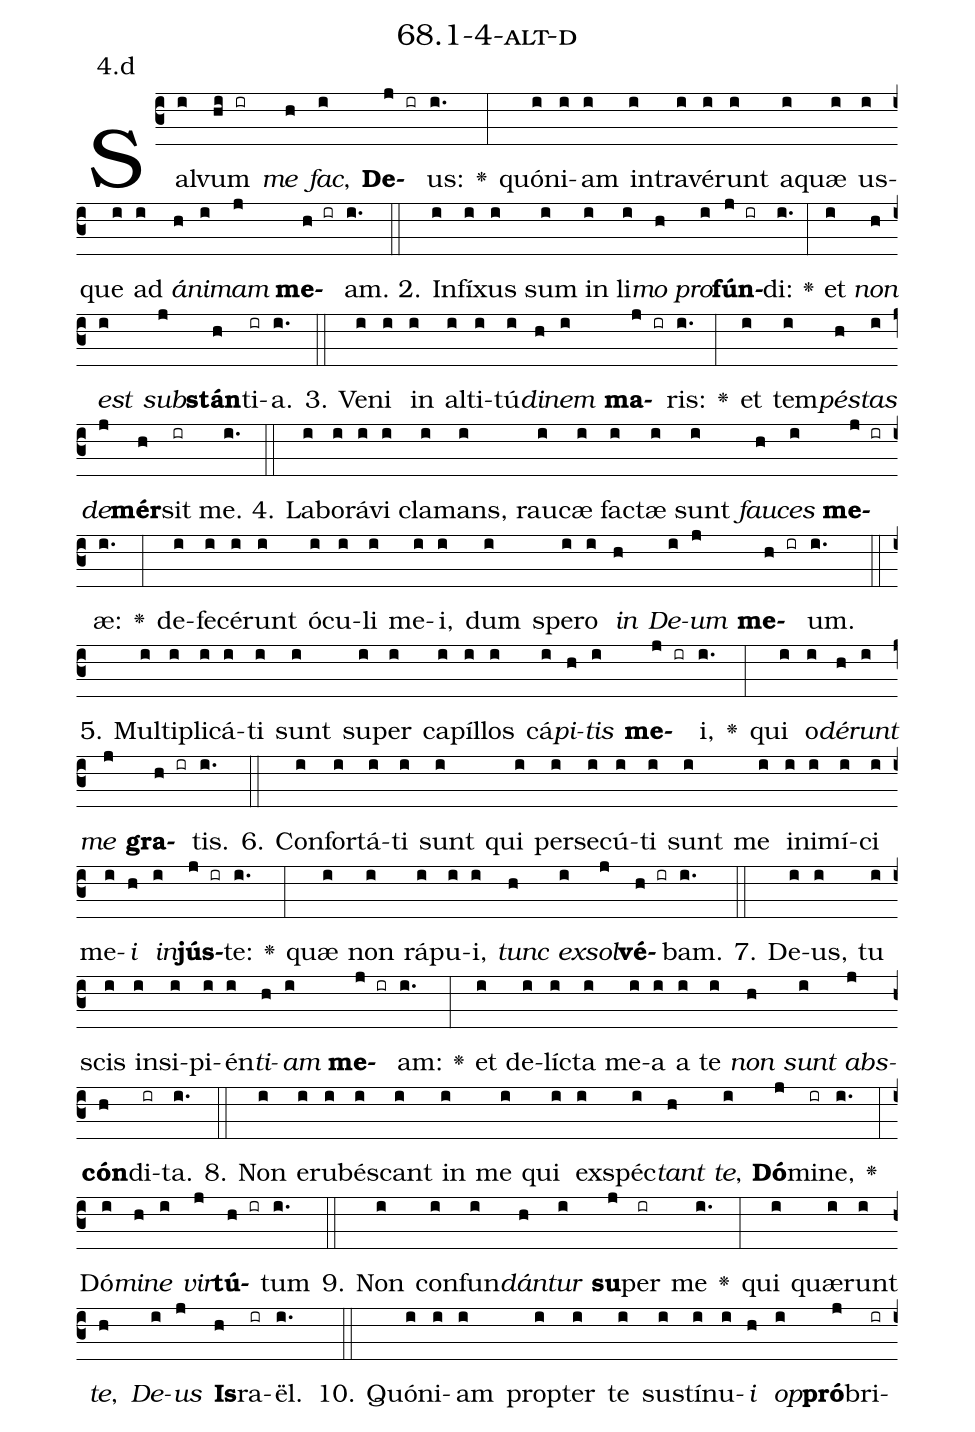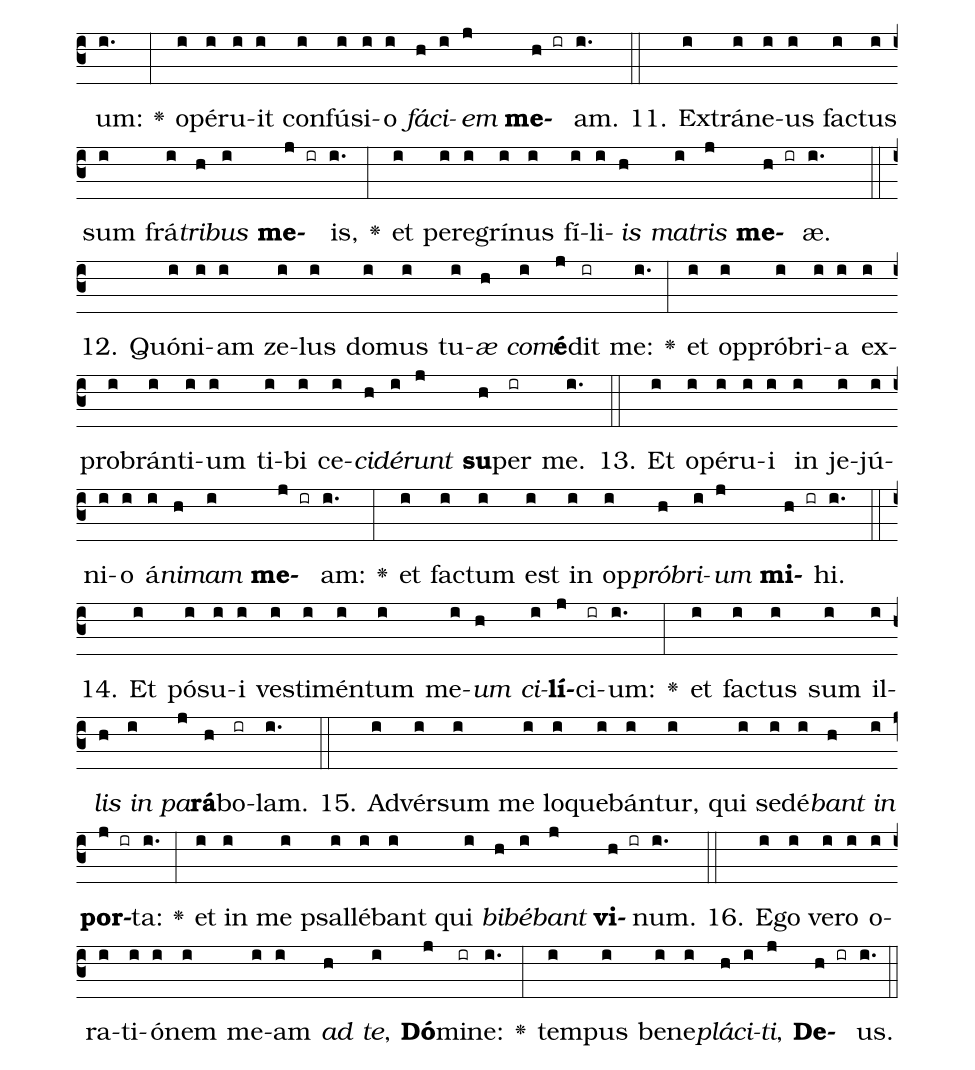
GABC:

name: 68.1-4-alt-d;
annotation: 4.d;
%%
(c3)Sal(i)vum(hi ir) <i>me</i>(h) <i>fac</i>,(i) <b>De</b>(j ir)us:(i.) <v>\greheightstar</v>(:) quón(i)i(i)am(i) in(i)tra(i)vé(i)runt(i) a(i)quæ(i) us(i)que(i) ad(i) <i>á</i>(h)<i>ni</i>(i)<i>mam</i>(j) <b>me</b>(h ir)am.(i.) (::)
2. In(i)fí(i)xus(i) sum(i) in(i) li(i)<i>mo</i>(h) <i>pro</i>(i)<b>fún</b>(j ir)di:(i.) <v>\greheightstar</v>(:) et(i) <i>non</i>(h) <i>est</i>(i) <i>sub</i>(j)<b>stán</b>(h)ti(ir)a.(i.) (::)
3. Ve(i)ni(i) in(i) al(i)ti(i)tú(i)<i>di</i>(h)<i>nem</i>(i) <b>ma</b>(j ir)ris:(i.) <v>\greheightstar</v>(:) et(i) tem(i)<i>pés</i>(h)<i>tas</i>(i) <i>de</i>(j)<b>mér</b>(h)sit(ir) me.(i.) (::)
4. La(i)bo(i)rá(i)vi(i) cla(i)mans,(i) rau(i)cæ(i) fac(i)tæ(i) sunt(i) <i>fau</i>(h)<i>ces</i>(i) <b>me</b>(j ir)æ:(i.) <v>\greheightstar</v>(:) de(i)fe(i)cé(i)runt(i) ó(i)cu(i)li(i) me(i)i,(i) dum(i) spe(i)ro(i) <i>in</i>(h) <i>De</i>(i)<i>um</i>(j) <b>me</b>(h ir)um.(i.) (::)
5. Mul(i)ti(i)pli(i)cá(i)ti(i) sunt(i) su(i)per(i) ca(i)píl(i)los(i) cá(i)<i>pi</i>(h)<i>tis</i>(i) <b>me</b>(j ir)i,(i.) <v>\greheightstar</v>(:) qui(i) o(i)<i>dé</i>(h)<i>runt</i>(i) <i>me</i>(j) <b>gra</b>(h ir)tis.(i.) (::)
6. Con(i)for(i)tá(i)ti(i) sunt(i) qui(i) per(i)se(i)cú(i)ti(i) sunt(i) me(i) in(i)i(i)mí(i)ci(i) me(i)<i>i</i>(h) <i>in</i>(i)<b>jús</b>(j ir)te:(i.) <v>\greheightstar</v>(:) quæ(i) non(i) rá(i)pu(i)i,(i) <i>tunc</i>(h) <i>ex</i>(i)<i>sol</i>(j)<b>vé</b>(h ir)bam.(i.) (::)
7. De(i)us,(i) tu(i) scis(i) in(i)si(i)pi(i)én(i)<i>ti</i>(h)<i>am</i>(i) <b>me</b>(j ir)am:(i.) <v>\greheightstar</v>(:) et(i) de(i)líc(i)ta(i) me(i)a(i) a(i) te(i) <i>non</i>(h) <i>sunt</i>(i) <i>abs</i>(j)<b>cón</b>(h)di(ir)ta.(i.) (::)
8. Non(i) e(i)ru(i)bés(i)cant(i) in(i) me(i) qui(i) ex(i)spéc(i)<i>tant</i>(h) <i>te</i>,(i) <b>Dó</b>(j)mi(ir)ne,(i.) <v>\greheightstar</v>(:) Dó(i)<i>mi</i>(h)<i>ne</i>(i) <i>vir</i>(j)<b>tú</b>(h ir)tum(i.) (::)
9. Non(i) con(i)fun(i)<i>dán</i>(h)<i>tur</i>(i) <b>su</b>(j)per(ir) me(i.) <v>\greheightstar</v>(:) qui(i) quæ(i)runt(i) <i>te</i>,(h) <i>De</i>(i)<i>us</i>(j) <b>Is</b>(h)ra(ir)ël.(i.) (::)
10. Quón(i)i(i)am(i) prop(i)ter(i) te(i) sus(i)tí(i)nu(i)<i>i</i>(h) <i>op</i>(i)<b>pró</b>(j)bri(ir)um:(i.) <v>\greheightstar</v>(:) o(i)pé(i)ru(i)it(i) con(i)fú(i)si(i)o(i) <i>fá</i>(h)<i>ci</i>(i)<i>em</i>(j) <b>me</b>(h ir)am.(i.) (::)
11. Ex(i)trá(i)ne(i)us(i) fac(i)tus(i) sum(i) frá(i)<i>tri</i>(h)<i>bus</i>(i) <b>me</b>(j ir)is,(i.) <v>\greheightstar</v>(:) et(i) per(i)e(i)grí(i)nus(i) fí(i)li(i)<i>is</i>(h) <i>ma</i>(i)<i>tris</i>(j) <b>me</b>(h ir)æ.(i.) (::)
12. Quón(i)i(i)am(i) ze(i)lus(i) do(i)mus(i) tu(i)<i>æ</i>(h) <i>com</i>(i)<b>é</b>(j)dit(ir) me:(i.) <v>\greheightstar</v>(:) et(i) op(i)pró(i)bri(i)a(i) ex(i)pro(i)brán(i)ti(i)um(i) ti(i)bi(i) ce(i)<i>ci</i>(h)<i>dé</i>(i)<i>runt</i>(j) <b>su</b>(h)per(ir) me.(i.) (::)
13. Et(i) o(i)pé(i)ru(i)i(i) in(i) je(i)jú(i)ni(i)o(i) á(i)<i>ni</i>(h)<i>mam</i>(i) <b>me</b>(j ir)am:(i.) <v>\greheightstar</v>(:) et(i) fac(i)tum(i) est(i) in(i) op(i)<i>pró</i>(h)<i>bri</i>(i)<i>um</i>(j) <b>mi</b>(h ir)hi.(i.) (::)
14. Et(i) pó(i)su(i)i(i) ves(i)ti(i)mén(i)tum(i) me(i)<i>um</i>(h) <i>ci</i>(i)<b>lí</b>(j)ci(ir)um:(i.) <v>\greheightstar</v>(:) et(i) fac(i)tus(i) sum(i) il(i)<i>lis</i>(h) <i>in</i>(i) <i>pa</i>(j)<b>rá</b>(h)bo(ir)lam.(i.) (::)
15. Ad(i)vér(i)sum(i) me(i) lo(i)que(i)bán(i)tur,(i) qui(i) se(i)dé(i)<i>bant</i>(h) <i>in</i>(i) <b>por</b>(j ir)ta:(i.) <v>\greheightstar</v>(:) et(i) in(i) me(i) psal(i)lé(i)bant(i) qui(i) <i>bi</i>(h)<i>bé</i>(i)<i>bant</i>(j) <b>vi</b>(h ir)num.(i.) (::)
16. E(i)go(i) ve(i)ro(i) o(i)ra(i)ti(i)ó(i)nem(i) me(i)am(i) <i>ad</i>(h) <i>te</i>,(i) <b>Dó</b>(j)mi(ir)ne:(i.) <v>\greheightstar</v>(:) tem(i)pus(i) be(i)ne(i)<i>plá</i>(h)<i>ci</i>(i)<i>ti</i>,(j) <b>De</b>(h ir)us.(i.) (::)
